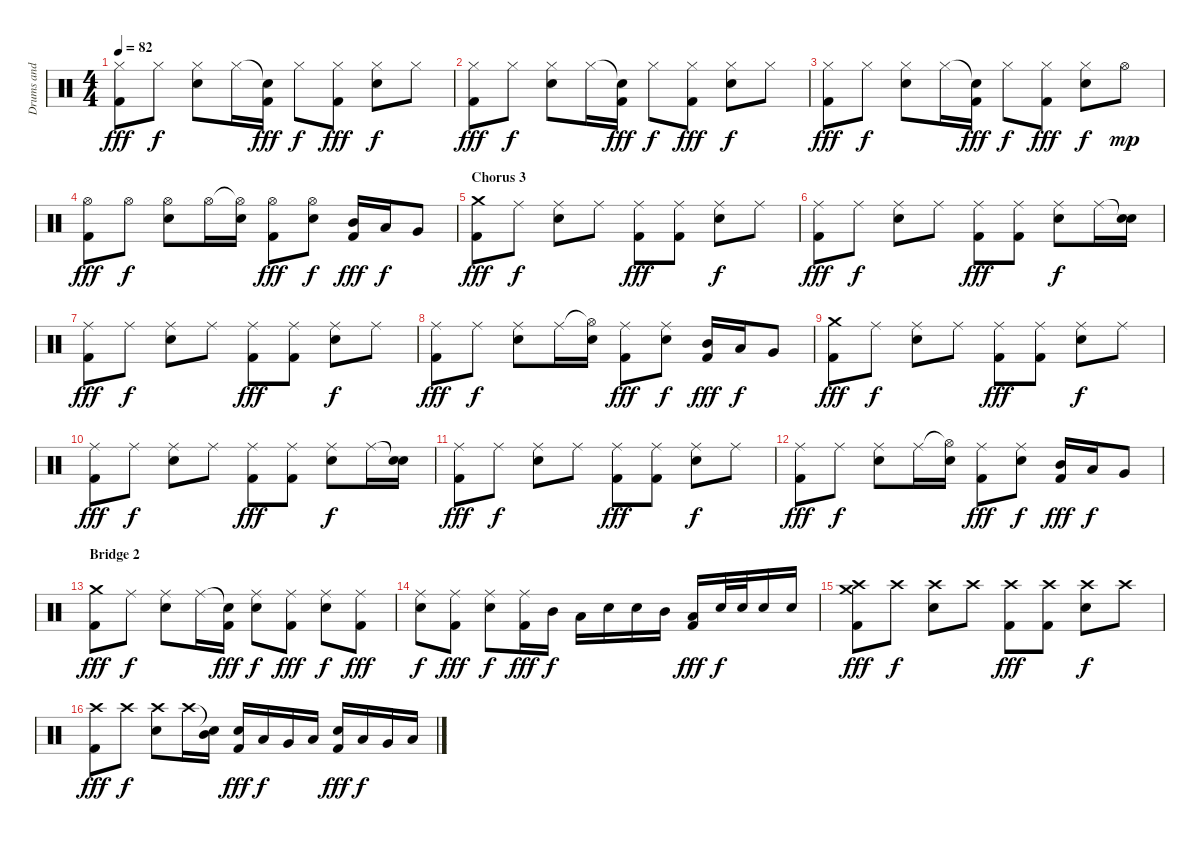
\track ("Drums and Percussion" "Drums and ") {instrument percussion}
\staff {score}
\articulation defaults
\ts (4 4)
\tempo 82
\clef neutral
\ks c
("Hi-Hat (closed)" "Kick (hit) 2").8{dy fff} "Hi-Hat (closed)".8{dy f} ("Hi-Hat (closed)" "Snare (hit) 2").8 "Hi-Hat (closed)".16 ("Snare (hit)"{t} "Kick (hit) 2").16{dy fff} "Hi-Hat (closed)".8{dy f} ("Hi-Hat (closed)" "Kick (hit) 2").8{dy fff} ("Hi-Hat (closed)" "Snare (hit) 2").8{dy f} "Hi-Hat (closed)".8 |
("Hi-Hat (closed)" "Kick (hit) 2").8{dy fff} "Hi-Hat (closed)".8{dy f} ("Hi-Hat (closed)" "Snare (hit) 2").8 "Hi-Hat (closed)".16 ("Snare (hit)"{t} "Kick (hit) 2").16{dy fff} "Hi-Hat (closed)".8{dy f} ("Hi-Hat (closed)" "Kick (hit) 2").8{dy fff} ("Hi-Hat (closed)" "Snare (hit) 2").8{dy f} "Hi-Hat (closed)".8 |
("Hi-Hat (closed)" "Kick (hit) 2").8{dy fff} "Hi-Hat (closed)".8{dy f} ("Hi-Hat (closed)" "Snare (hit) 2").8 "Hi-Hat (closed)".16 ("Snare (hit)"{t} "Kick (hit) 2").16{dy fff} "Hi-Hat (closed)".8{dy f} ("Hi-Hat (closed)" "Kick (hit) 2").8{dy fff} ("Hi-Hat (closed)" "Snare (hit) 2").8{dy f} "Hi-Hat (open)".8{dy mp} |
("Hi-Hat (open)" "Kick (hit) 2").8{dy fff} "Hi-Hat (open)".8{dy f} ("Hi-Hat (open)" "Snare (hit) 2").8 "Hi-Hat (open)".16 ("Hi-Hat (open)"{t} "Snare (hit) 2").16 ("Hi-Hat (open)" "Kick (hit) 2").8{dy fff} ("Hi-Hat (open)" "Snare (hit) 2").8{dy f} ("Mid Tom (hit)" "Kick (hit) 2").16{dy fff} "Low Tom (hit)".16{dy f} "Very Low Tom (hit)".8 |
\section ("" "Chorus 3")
("Crash medium (hit)" "Kick (hit) 2").8{dy fff} "Ride (middle)".8{dy f} ("Ride (middle)" "Snare (hit) 2").8 "Ride (middle)".8 ("Ride (middle)" "Kick (hit) 2").8{dy fff} ("Ride (middle)" "Kick (hit) 2").8 ("Ride (middle)" "Snare (hit) 2").8{dy f} "Ride (middle)".8 |
("Ride (middle)" "Kick (hit) 2").8{dy fff} "Ride (middle)".8{dy f} ("Ride (middle)" "Snare (hit) 2").8 "Ride (middle)".8 ("Ride (middle)" "Kick (hit) 2").8{dy fff} ("Ride (middle)" "Kick (hit) 2").8 ("Ride (middle)" "Snare (hit) 2").8{dy f} "Ride (middle)".16 ("Snare (hit)"{t} "Snare (hit) 2").16 |
("Ride (middle)" "Kick (hit) 2").8{dy fff} "Ride (middle)".8{dy f} ("Ride (middle)" "Snare (hit) 2").8 "Ride (middle)".8 ("Ride (middle)" "Kick (hit) 2").8{dy fff} ("Ride (middle)" "Kick (hit) 2").8 ("Ride (middle)" "Snare (hit) 2").8{dy f} "Ride (middle)".8 |
("Ride (middle)" "Kick (hit) 2").8{dy fff} "Ride (middle)".8{dy f} ("Ride (middle)" "Snare (hit) 2").8 "Ride (middle)".16 ("Hi-Hat (open)"{t} "Snare (hit) 2").16 ("Ride (middle)" "Kick (hit) 2").8{dy fff} ("Ride (middle)" "Snare (hit) 2").8{dy f} ("Mid Tom (hit)" "Kick (hit) 2").16{dy fff} "Low Tom (hit)".16{dy f} "Very Low Tom (hit)".8 |
("Crash medium (hit)" "Kick (hit) 2").8{dy fff} "Ride (middle)".8{dy f} ("Ride (middle)" "Snare (hit) 2").8 "Ride (middle)".8 ("Ride (middle)" "Kick (hit) 2").8{dy fff} ("Ride (middle)" "Kick (hit) 2").8 ("Ride (middle)" "Snare (hit) 2").8{dy f} "Ride (middle)".8 |
("Ride (middle)" "Kick (hit) 2").8{dy fff} "Ride (middle)".8{dy f} ("Ride (middle)" "Snare (hit) 2").8 "Ride (middle)".8 ("Ride (middle)" "Kick (hit) 2").8{dy fff} ("Ride (middle)" "Kick (hit) 2").8 ("Ride (middle)" "Snare (hit) 2").8{dy f} "Ride (middle)".16 ("Snare (hit)"{t} "Snare (hit) 2").16 |
("Ride (middle)" "Kick (hit) 2").8{dy fff} "Ride (middle)".8{dy f} ("Ride (middle)" "Snare (hit) 2").8 "Ride (middle)".8 ("Ride (middle)" "Kick (hit) 2").8{dy fff} ("Ride (middle)" "Kick (hit) 2").8 ("Ride (middle)" "Snare (hit) 2").8{dy f} "Ride (middle)".8 |
("Ride (middle)" "Kick (hit) 2").8{dy fff} "Ride (middle)".8{dy f} ("Ride (middle)" "Snare (hit) 2").8 "Ride (middle)".16 ("Hi-Hat (open)"{t} "Snare (hit) 2").16 ("Ride (middle)" "Kick (hit) 2").8{dy fff} ("Ride (middle)" "Snare (hit) 2").8{dy f} ("Mid Tom (hit)" "Kick (hit) 2").16{dy fff} "Low Tom (hit)".16{dy f} "Very Low Tom (hit)".8 |
\section ("" "Bridge 2")
("Crash medium (hit)" "Kick (hit) 2").8{dy fff} "Ride (middle)".8{dy f} ("Ride (middle)" "Snare (hit) 2").8 "Ride (middle)".16 ("Snare (hit)"{t} "Kick (hit) 2").16{dy fff} ("Ride (middle)" "Snare (hit) 2").8{dy f} ("Ride (middle)" "Kick (hit) 2").8{dy fff} ("Ride (middle)" "Snare (hit) 2").8{dy f} ("Ride (middle)" "Kick (hit) 2").8{dy fff} |
("Ride (middle)" "Snare (hit) 2").8{dy f} ("Ride (middle)" "Kick (hit) 2").8{dy fff} ("Ride (middle)" "Snare (hit) 2").8{dy f} ("Ride (middle)" "Kick (hit) 2").16{dy fff} "Mid Tom (hit)".16{dy f} "Low Tom (hit)".16 "Snare (hit) 2".16 "Snare (hit) 2".16 "Mid Tom (hit)".16 ("Low Tom (hit)" "Kick (hit) 2").16{dy fff} "Snare (hit) 2".32{dy f} "Snare (hit) 2".32 "Snare (hit) 2".16 "Snare (hit) 2".16 |
("Crash medium (hit)" "Crash high (hit)" "Kick (hit) 2").8{dy fff} "Crash high (hit)".8{dy f} ("Crash high (hit)" "Snare (hit) 2").8 "Crash high (hit)".8 ("Crash high (hit)" "Kick (hit) 2").8{dy fff} ("Crash high (hit)" "Kick (hit) 2").8 ("Crash high (hit)" "Snare (hit) 2").8{dy f} "Crash high (hit)".8 |
("Crash high (hit)" "Kick (hit) 2").8{dy fff} "Crash high (hit)".8{dy f} ("Crash high (hit)" "Snare (hit) 2").8 "Crash high (hit)".16 ("Snare (hit)"{t} "Mid Tom (hit)").16 ("Snare (hit) 2" "Kick (hit) 2").16{dy fff} "Low Tom (hit)".16{dy f} "Very Low Tom (hit)".16 "Low Floor Tom (hit)".16 ("Snare (hit) 2" "Kick (hit) 2").16{dy fff} "Low Tom (hit)".16{dy f} "Very Low Tom (hit)".16 "Low Floor Tom (hit)".16
